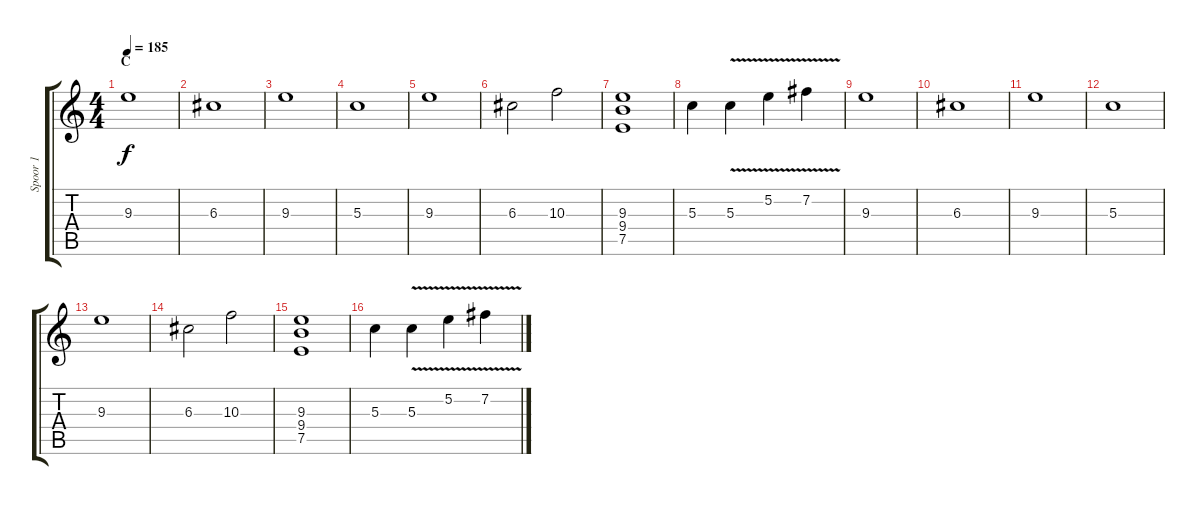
\track ("Spoor 1" "Spoor 1") {instrument overdrivenguitar}
\staff {score tabs}
\tuning (E4 B3 G3 D3 A2 E2) {hide}
\ts (4 4)
\section ("" "C")
\tempo 185
\clef g2
\ks c
9.3.1{dy f} |
6.3.1 |
9.3.1 |
5.3.1 |
9.3.1 |
6.3.2 10.3.2 |
(9.3 9.4 7.5).1 |
5.3.4 5.3{v}.4 5.2{v}.4 7.2{v}.4 |
9.3.1 |
6.3.1 |
9.3.1 |
5.3.1 |
9.3.1 |
6.3.2 10.3.2 |
(9.3 9.4 7.5).1 |
5.3.4 5.3{v}.4 5.2{v}.4 7.2{v}.4
